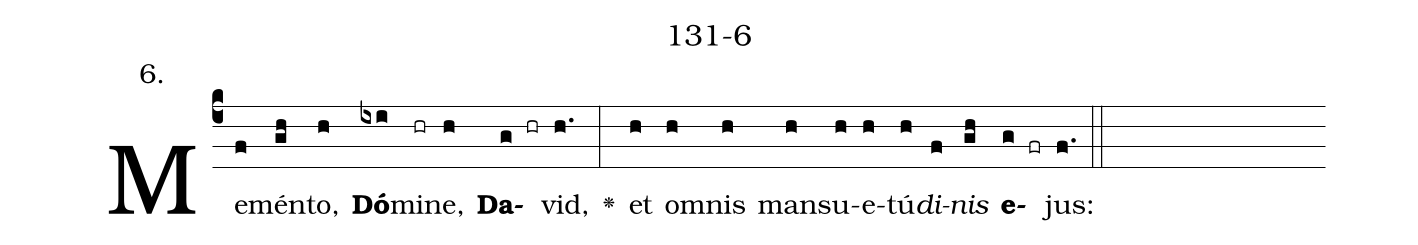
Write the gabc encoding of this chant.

name: 131-6;
annotation: 6.;
%%
(c4)Me(f)mén(gh)to,(h) <b>Dó</b>(ixi)mi(hr)ne,(h) <b>Da</b>(g hr)vid,(h.) <v>\greheightstar</v>(:) et(h) om(h)nis(h) man(h)su(h)e(h)tú(h)<i>di</i>(f)<i>nis</i>(gh) <b>e</b>(g fr)jus:(f.) (::)


%E(h) u(h) o(f) u(gh) a(g) e.(f.) (::)
